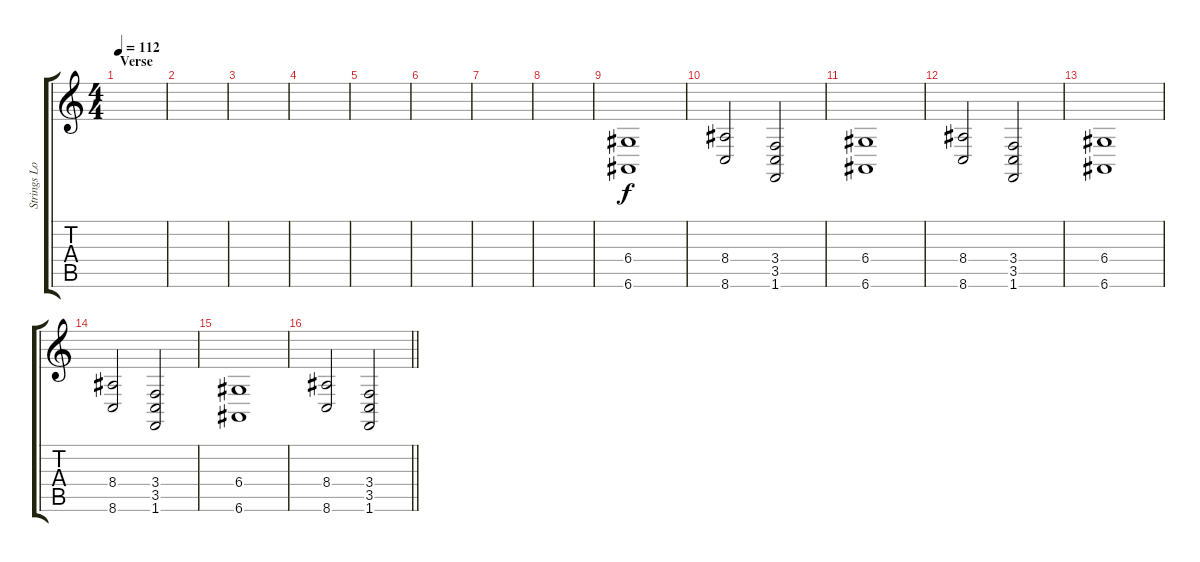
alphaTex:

\track ("Strings Low" "Strings Lo") {instrument stringensemble1}
\staff {score tabs}
\tuning (E4 B3 G3 D3 A2 E2) {hide}
\ts (4 4)
\section ("" "Verse")
\tempo 112
\clef g2
\ks c
|
|
|
|
|
|
|
|
(6.4 6.6).1 |
(8.4 8.6).2 (3.4 3.5 1.6).2 |
(6.4 6.6).1 |
(8.4 8.6).2 (3.4 3.5 1.6).2 |
(6.4 6.6).1 |
(8.4 8.6).2 (3.4 3.5 1.6).2 |
(6.4 6.6).1 |
\barLineRight lightlight
(8.4 8.6).2 (3.4 3.5 1.6).2
